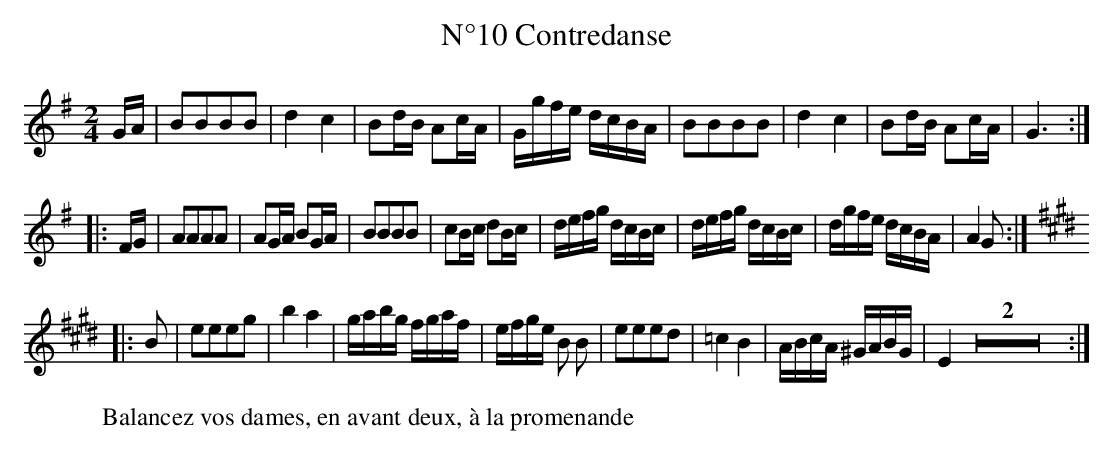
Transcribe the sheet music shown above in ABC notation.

X:1
T:N°10 Contredanse
M:2/4
K:Gmaj
L:1/16
GA|B2B2B2B2|d4c4|B2dB A2cA|Ggfe dcBA|B2B2B2B2|d4c4|B2dB A2cA|G6:|
|:FG|A2A2A2A2|A2GA B2GA|B2B2B2B2|c2Bc d2Bc|defg dcBc|defg dcBc|dgfe dcBA|A4 G2:|
K:Emaj
|:B2|e2e2e2g2|b4a4|gabg fgaf|efge B2 B2|e2e2e2d2|=c4B4|ABcA ^GABG|E4 Z2:|]
W:Balancez vos dames, en avant deux, à la promenande
